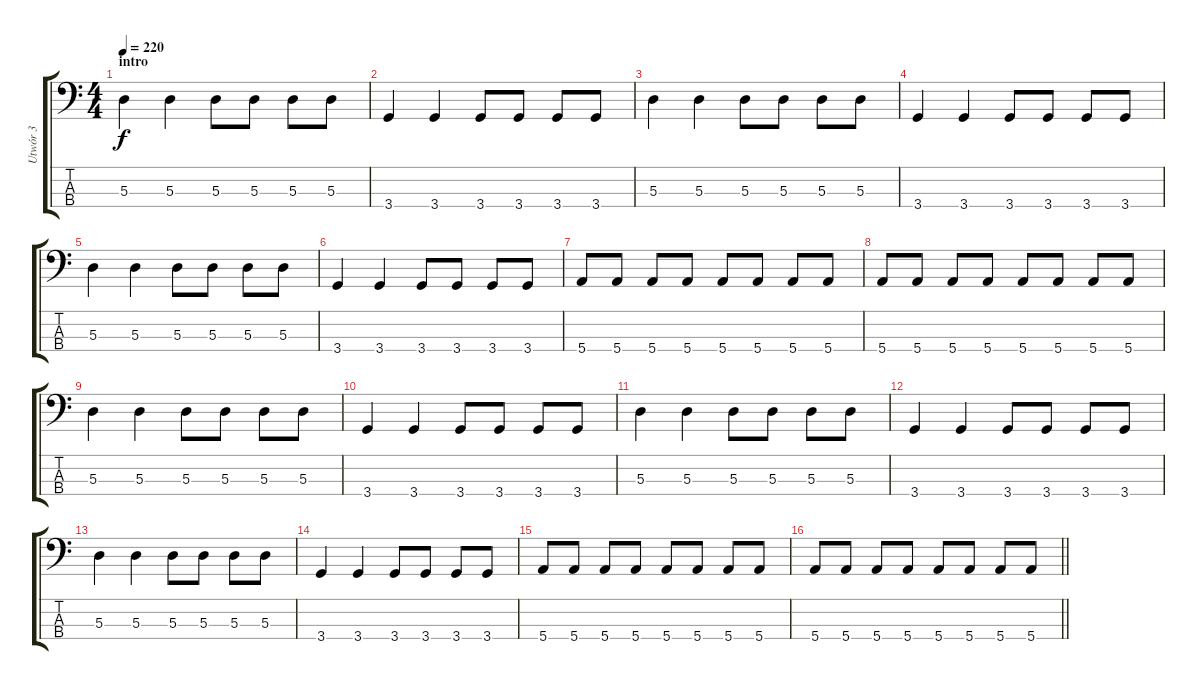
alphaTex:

\track ("Utwór 3" "Utwór 3") {instrument electricbasspick}
\staff {score tabs}
\tuning (G2 D2 A1 E1) {hide}
\ts (4 4)
\section ("" "intro")
\tempo 220
\clef f4
\ks c
5.3.4{dy f instrument electricbasspick} 5.3.4 5.3.8 5.3.8 5.3.8 5.3.8 |
3.4.4 3.4.4 3.4.8 3.4.8 3.4.8 3.4.8 |
5.3.4 5.3.4 5.3.8 5.3.8 5.3.8 5.3.8 |
3.4.4 3.4.4 3.4.8 3.4.8 3.4.8 3.4.8 |
5.3.4 5.3.4 5.3.8 5.3.8 5.3.8 5.3.8 |
3.4.4 3.4.4 3.4.8 3.4.8 3.4.8 3.4.8 |
5.4.8 5.4.8 5.4.8 5.4.8 5.4.8 5.4.8 5.4.8 5.4.8 |
5.4.8 5.4.8 5.4.8 5.4.8 5.4.8 5.4.8 5.4.8 5.4.8 |
5.3.4 5.3.4 5.3.8 5.3.8 5.3.8 5.3.8 |
3.4.4 3.4.4 3.4.8 3.4.8 3.4.8 3.4.8 |
5.3.4 5.3.4 5.3.8 5.3.8 5.3.8 5.3.8 |
3.4.4 3.4.4 3.4.8 3.4.8 3.4.8 3.4.8 |
5.3.4 5.3.4 5.3.8 5.3.8 5.3.8 5.3.8 |
3.4.4 3.4.4 3.4.8 3.4.8 3.4.8 3.4.8 |
5.4.8 5.4.8 5.4.8 5.4.8 5.4.8 5.4.8 5.4.8 5.4.8 |
\barLineRight lightlight
5.4.8 5.4.8 5.4.8 5.4.8 5.4.8 5.4.8 5.4.8 5.4.8
